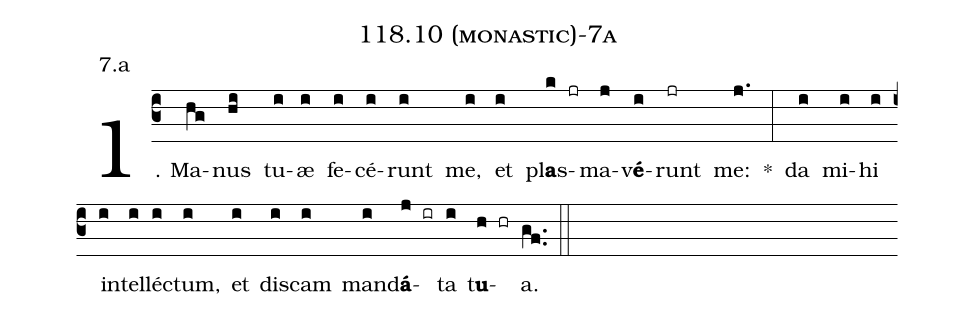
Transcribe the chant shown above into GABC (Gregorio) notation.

name: 118.10 (monastic)-7a;
annotation: 7.a;
%%
(c3)1. Ma(hg)nus(hi) tu(i)æ(i) fe(i)cé(i)runt(i) me,(i) et(i) pl<b>a</b>s(k jr)ma(j)v<b>é</b>(i)runt(jr) me:(j.) *(:) da(i) mi(i)hi(i) in(i)tel(i)léc(i)tum,(i) et(i) dis(i)cam(i) man(i)d<b>á</b>(j ir)ta(i) t<b>u</b>(h hr)a.(gf..) (::)
